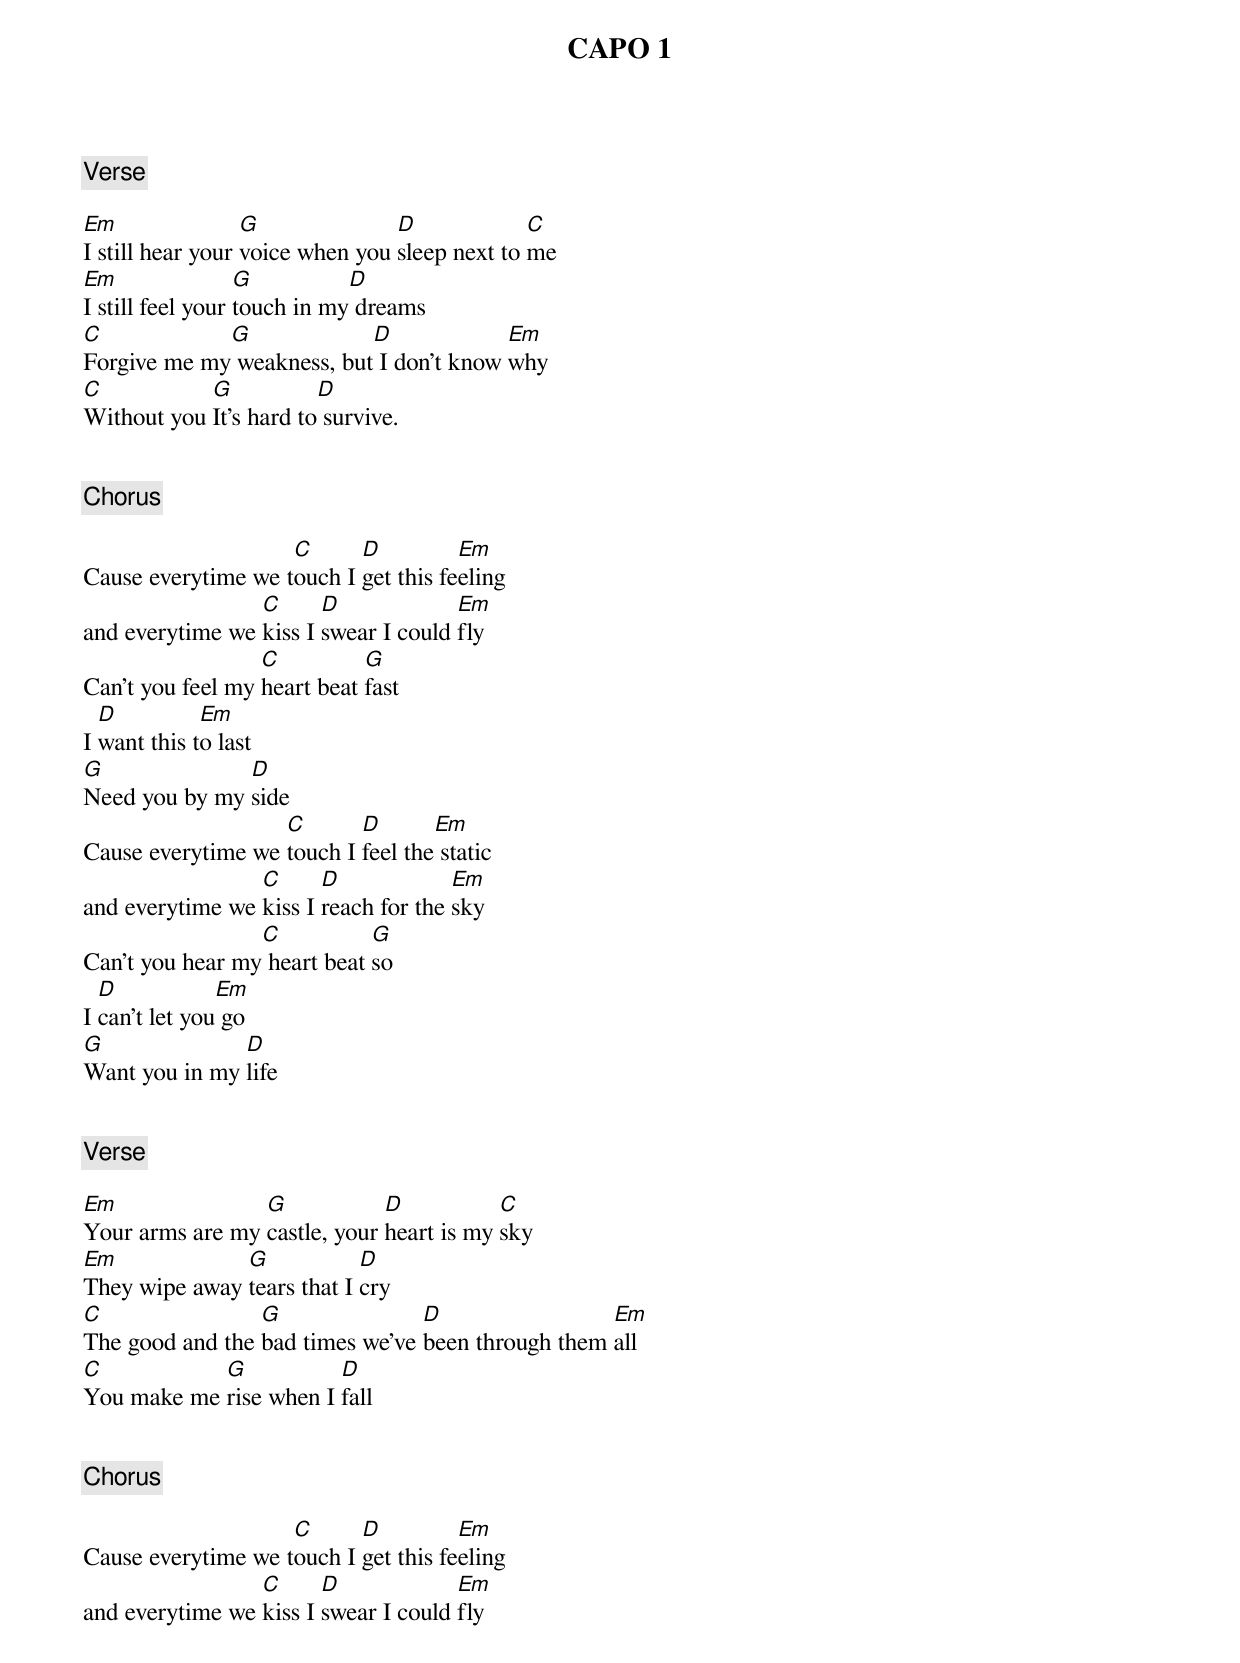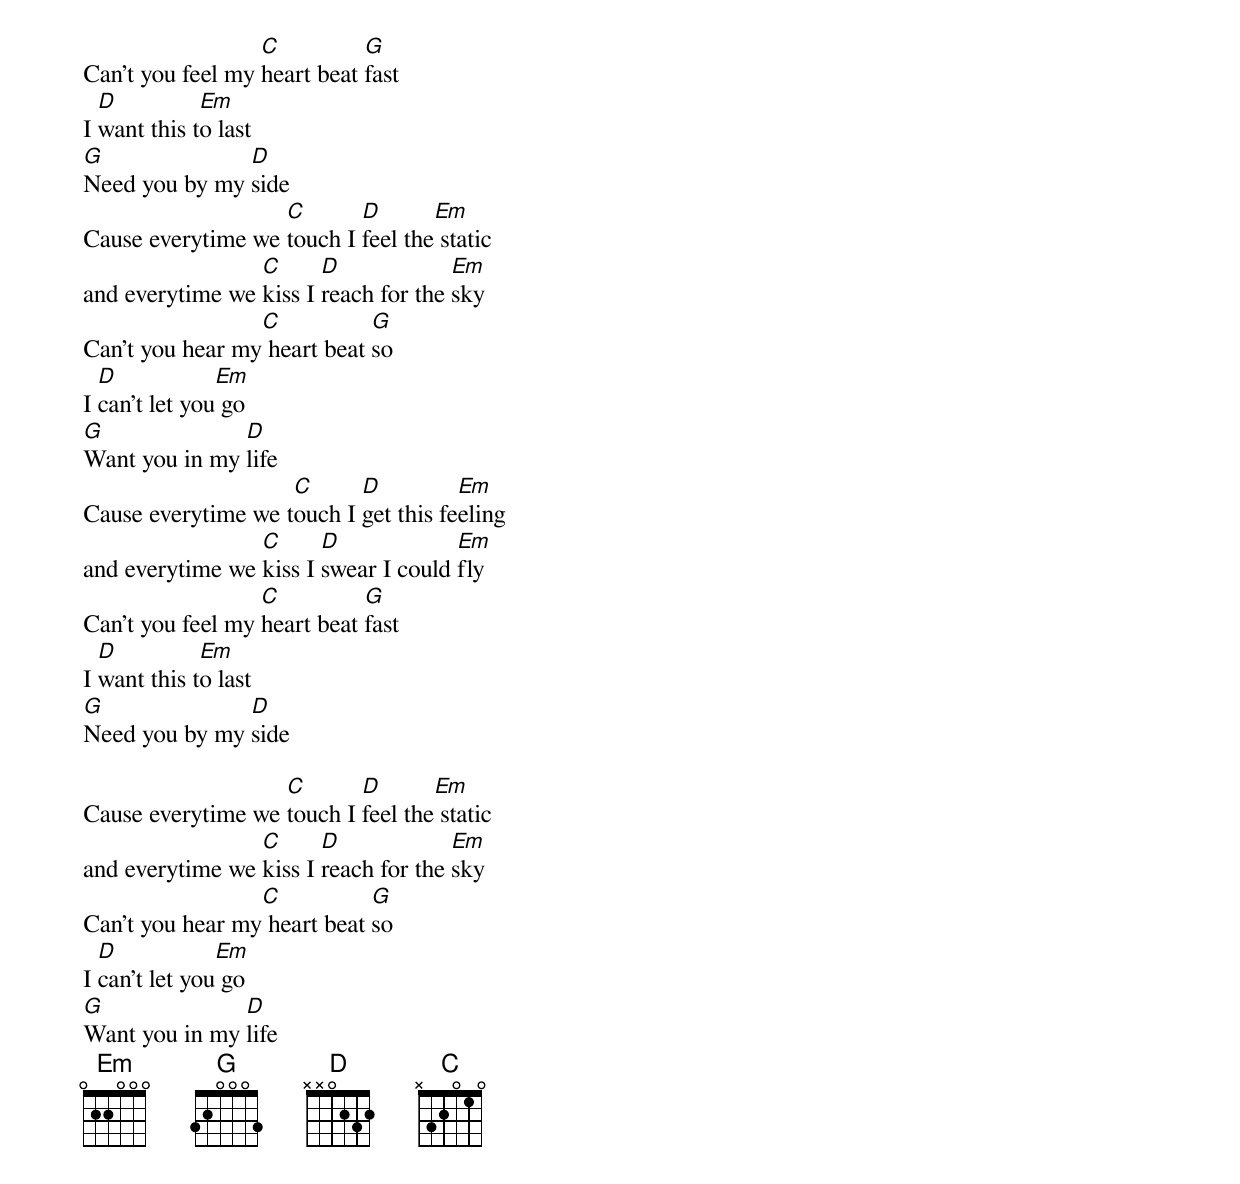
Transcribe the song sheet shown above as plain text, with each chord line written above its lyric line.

CAPO 1

[Verse]

Em                G              D             C
I still hear your voice when you sleep next to me
Em                G          D
I still feel your touch in my dreams
C            G             D             Em
Forgive me my weakness, but I don't know why
C           G           D
Without you It's hard to survive.


[Chorus]

                    C      D          Em
Cause everytime we touch I get this feeling
                 C      D             Em
and everytime we kiss I swear I could fly
                  C          G
Can't you feel my heart beat fast
  D          Em
I want this to last
G              D
Need you by my side
                   C       D       Em
Cause everytime we touch I feel the static
                 C      D             Em
and everytime we kiss I reach for the sky
                 C           G
Can't you hear my heart beat so
  D            Em
I can't let you go
G              D
Want you in my life


[Verse]

Em               G            D           C
Your arms are my castle, your heart is my sky
Em             G            D
They wipe away tears that I cry
C                G               D                 Em
The good and the bad times we've been through them all
C           G           D
You make me rise when I fall


[Chorus]

                    C      D          Em
Cause everytime we touch I get this feeling
                 C      D             Em
and everytime we kiss I swear I could fly
                  C          G
Can't you feel my heart beat fast
  D          Em
I want this to last
G              D
Need you by my side
                   C       D       Em
Cause everytime we touch I feel the static
                 C      D             Em
and everytime we kiss I reach for the sky
                 C           G
Can't you hear my heart beat so
  D            Em
I can't let you go
G              D
Want you in my life
                    C      D          Em
Cause everytime we touch I get this feeling
                 C      D             Em
and everytime we kiss I swear I could fly
                  C          G
Can't you feel my heart beat fast
  D          Em
I want this to last
G              D
Need you by my side

                   C       D       Em
Cause everytime we touch I feel the static
                 C      D             Em
and everytime we kiss I reach for the sky
                 C           G
Can't you hear my heart beat so
  D            Em
I can't let you go
G              D
Want you in my life
